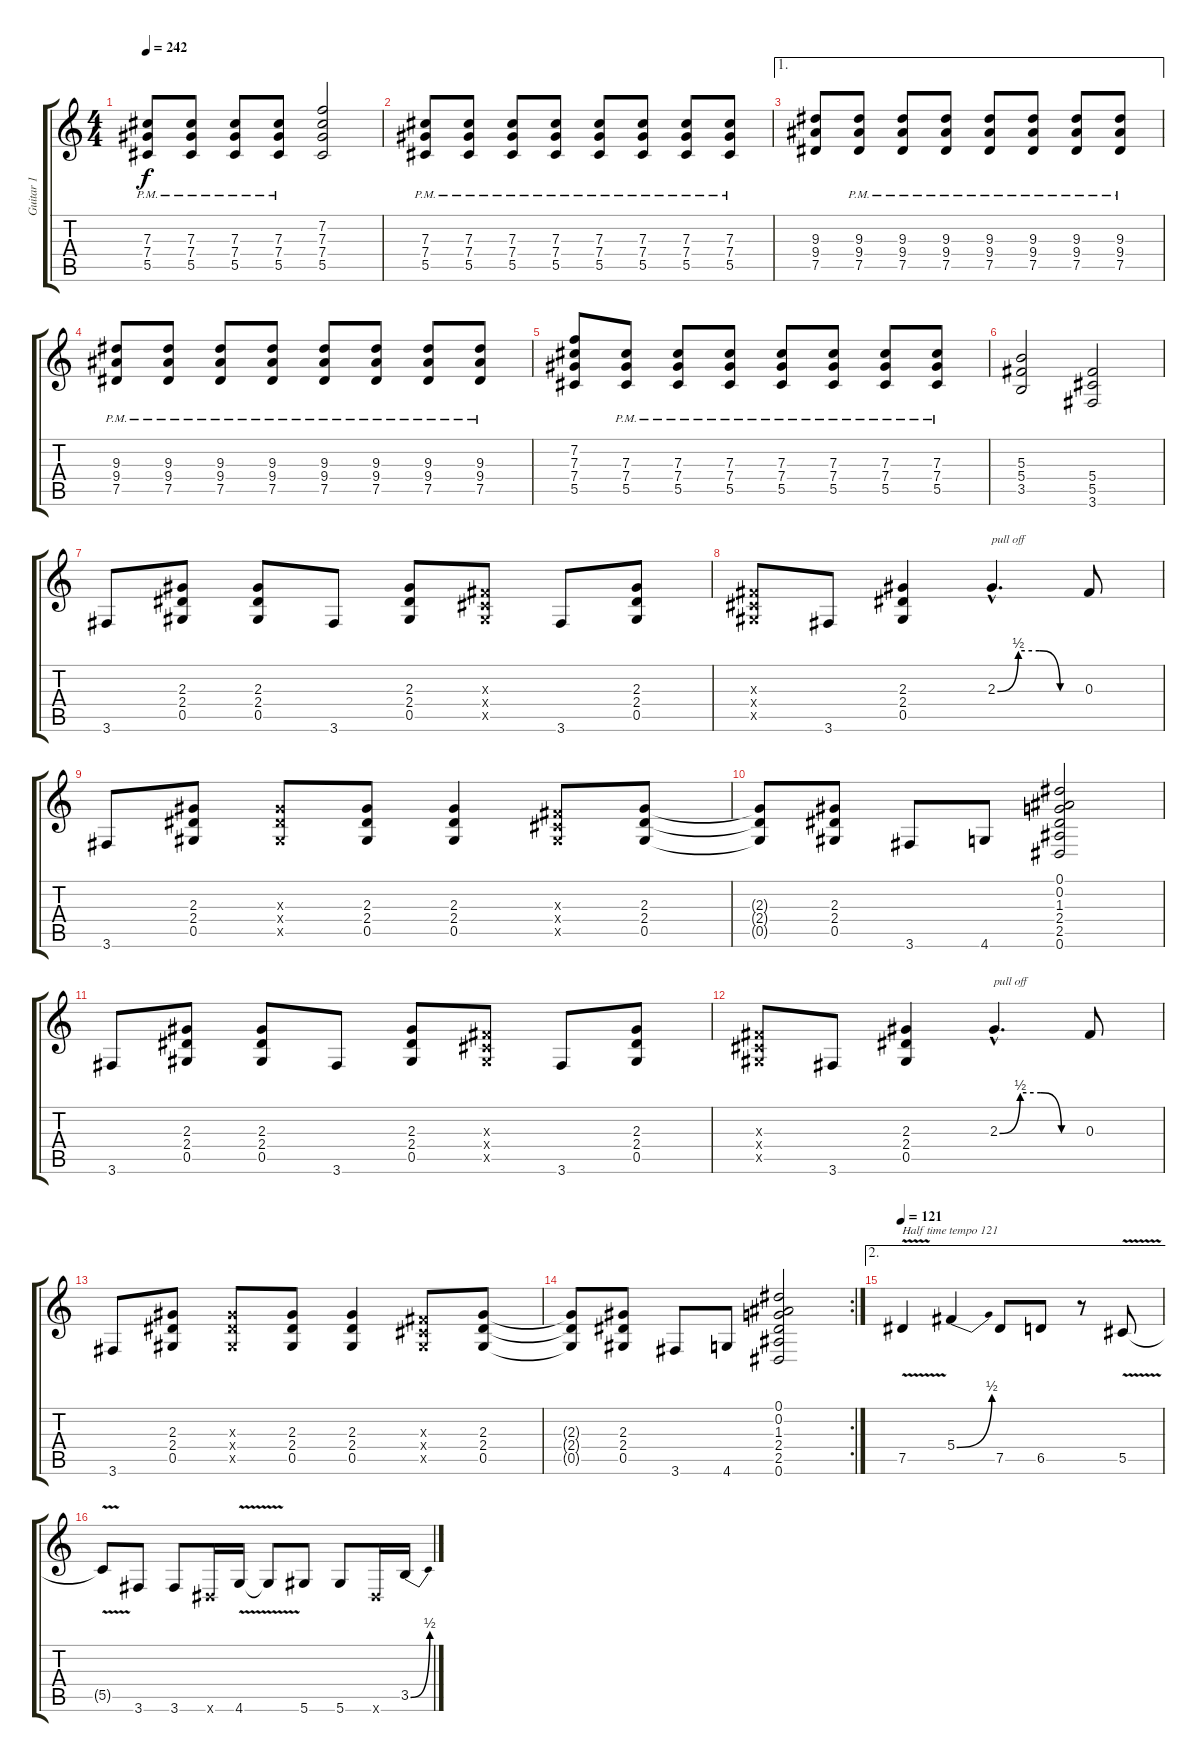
\track ("Guitar 1" "Guitar 1") {instrument distortionguitar}
\staff {score tabs}
\tuning (Eb4 Bb3 Gb3 Db3 Ab2 Eb2) {hide}
\ts (4 4)
\tempo 242
\clef g2
\ks c
(7.3 7.4{pm} 5.5).8{dy f} (7.3 7.4{pm} 5.5).8 (7.3 7.4{pm} 5.5).8 (7.3 7.4{pm} 5.5).8 (7.2 7.3 7.4 5.5).2 |
(7.3{pm} 7.4 5.5).8 (7.3{pm} 7.4 5.5).8 (7.3{pm} 7.4 5.5).8 (7.3{pm} 7.4 5.5).8 (7.3{pm} 7.4 5.5).8 (7.3{pm} 7.4 5.5).8 (7.3{pm} 7.4 5.5).8 (7.3{pm} 7.4 5.5).8 |
\ae 1
(9.3 9.4 7.5).8 (9.3{pm} 9.4 7.5).8 (9.3{pm} 9.4 7.5).8 (9.3{pm} 9.4 7.5).8 (9.3{pm} 9.4 7.5).8 (9.3{pm} 9.4 7.5).8 (9.3{pm} 9.4 7.5).8 (9.3{pm} 9.4 7.5).8 |
(9.3{pm} 9.4 7.5).8 (9.3{pm} 9.4 7.5).8 (9.3{pm} 9.4 7.5).8 (9.3{pm} 9.4 7.5).8 (9.3{pm} 9.4 7.5).8 (9.3{pm} 9.4 7.5).8 (9.3{pm} 9.4 7.5).8 (9.3{pm} 9.4 7.5).8 |
(7.2 7.3 7.4 5.5).8 (7.3{pm} 7.4 5.5).8 (7.3{pm} 7.4 5.5).8 (7.3{pm} 7.4 5.5).8 (7.3{pm} 7.4 5.5).8 (7.3{pm} 7.4 5.5).8 (7.3{pm} 7.4 5.5).8 (7.3{pm} 7.4 5.5).8 |
(5.3 5.4 3.5).2 (5.4 5.5 3.6).2 |
3.6.8 (2.3 2.4 0.5).8 (2.3 2.4 0.5).8 3.6.8 (2.3 2.4 0.5).8 (0.3{x} 0.4{x} 0.5{x}).8 3.6.8 (2.3 2.4 0.5).8 |
(0.3{x} 0.4{x} 0.5{x}).8 3.6.8 (2.3 2.4 0.5).4 2.3{be (custom 0 0 15 2 30 2 45 0 60 0) hac}.4{d txt "pull off"} 0.3.8 |
3.6.8 (2.3 2.4 0.5).8 (2.3{x} 2.4{x} 0.5{x}).8 (2.3 2.4 0.5).8 (2.3 2.4 0.5).4 (0.3{x} 0.4{x} 0.5{x}).8 (2.3 2.4 0.5).8 |
(2.3{t} 2.4{t} 0.5{t}).8 (2.3 2.4 0.5).8 3.6.8 4.6.8 (0.1 0.2 1.3 2.4 2.5 0.6).2 |
3.6.8 (2.3 2.4 0.5).8 (2.3 2.4 0.5).8 3.6.8 (2.3 2.4 0.5).8 (0.3{x} 0.4{x} 0.5{x}).8 3.6.8 (2.3 2.4 0.5).8 |
(0.3{x} 0.4{x} 0.5{x}).8 3.6.8 (2.3 2.4 0.5).4 2.3{be (custom 0 0 15 2 30 2 45 0 60 0) hac}.4{d txt "pull off"} 0.3.8 |
3.6.8 (2.3 2.4 0.5).8 (2.3{x} 2.4{x} 0.5{x}).8 (2.3 2.4 0.5).8 (2.3 2.4 0.5).4 (0.3{x} 0.4{x} 0.5{x}).8 (2.3 2.4 0.5).8 |
\rc 2
(2.3{t} 2.4{t} 0.5{t}).8 (2.3 2.4 0.5).8 3.6.8 4.6.8 (0.1 0.2 1.3 2.4 2.5 0.6).2 |
\ae 2
\tempo 121
7.5{v}.4{txt "Half time tempo 121"} 5.4{be (bend 0 0 60 2)}.4 7.5.8 6.5.8 r.8 5.5{v}.8 |
5.5{t}.8 3.6.8 3.6.8 0.6{x}.16 4.6{v}.16 4.6{t}.8 5.6.8 5.6.8 0.6{x}.16 3.5{be (bend 0 0 60 2)}.16
